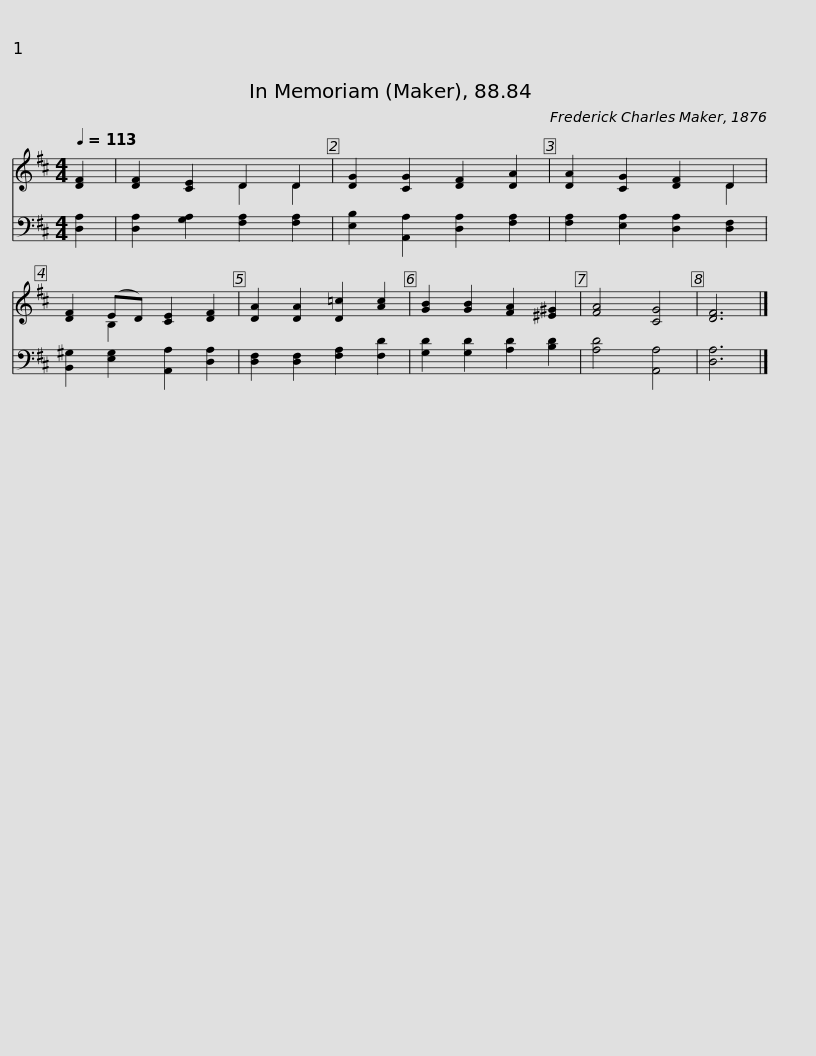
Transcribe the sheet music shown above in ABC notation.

X:1
%%score ( 1 2 ) 3
L:1/8
Q:1/4=113
M:4/4
I:linebreak $
K:D
V:1 treble
V:2 treble
V:3 bass
V:1
 [DF]2 | [DF]2 [CE]2 D2 D2 | [DG]2 [CG]2 [DF]2 [DA]2 | [DA]2 [CG]2 [DF]2 D2 | [DF]2 (ED) [CE]2 [DF]2 | %5
 [DA]2 [DA]2 [D=c]2 [Ac]2 | [GB]2 [GB]2 [FA]2 [^E^G]2 | [FA]4 [CG]4 | [DF]6 |] %9
V:2
 x2 | x4 D2 D2 | x8 | x6 D2 | x2 B,2 x4 | %5
 x8 | x8 | x8 | x6 |] %9
V:3
 [D,A,]2 | [D,A,]2 [G,A,]2 [F,A,]2 [F,A,]2 | [E,B,]2 [A,,A,]2 [D,A,]2 [F,A,]2 | [F,A,]2 [E,A,]2 [D,A,]2 [D,F,]2 | [B,,^G,]2 [E,G,]2 [A,,A,]2 [D,A,]2 | %5
 [D,F,]2 [D,F,]2 [F,A,]2 [F,D]2 | [G,D]2 [G,D]2 [A,D]2 [B,D]2 | [A,D]4 [A,,A,]4 | [D,A,]6 |] %9
